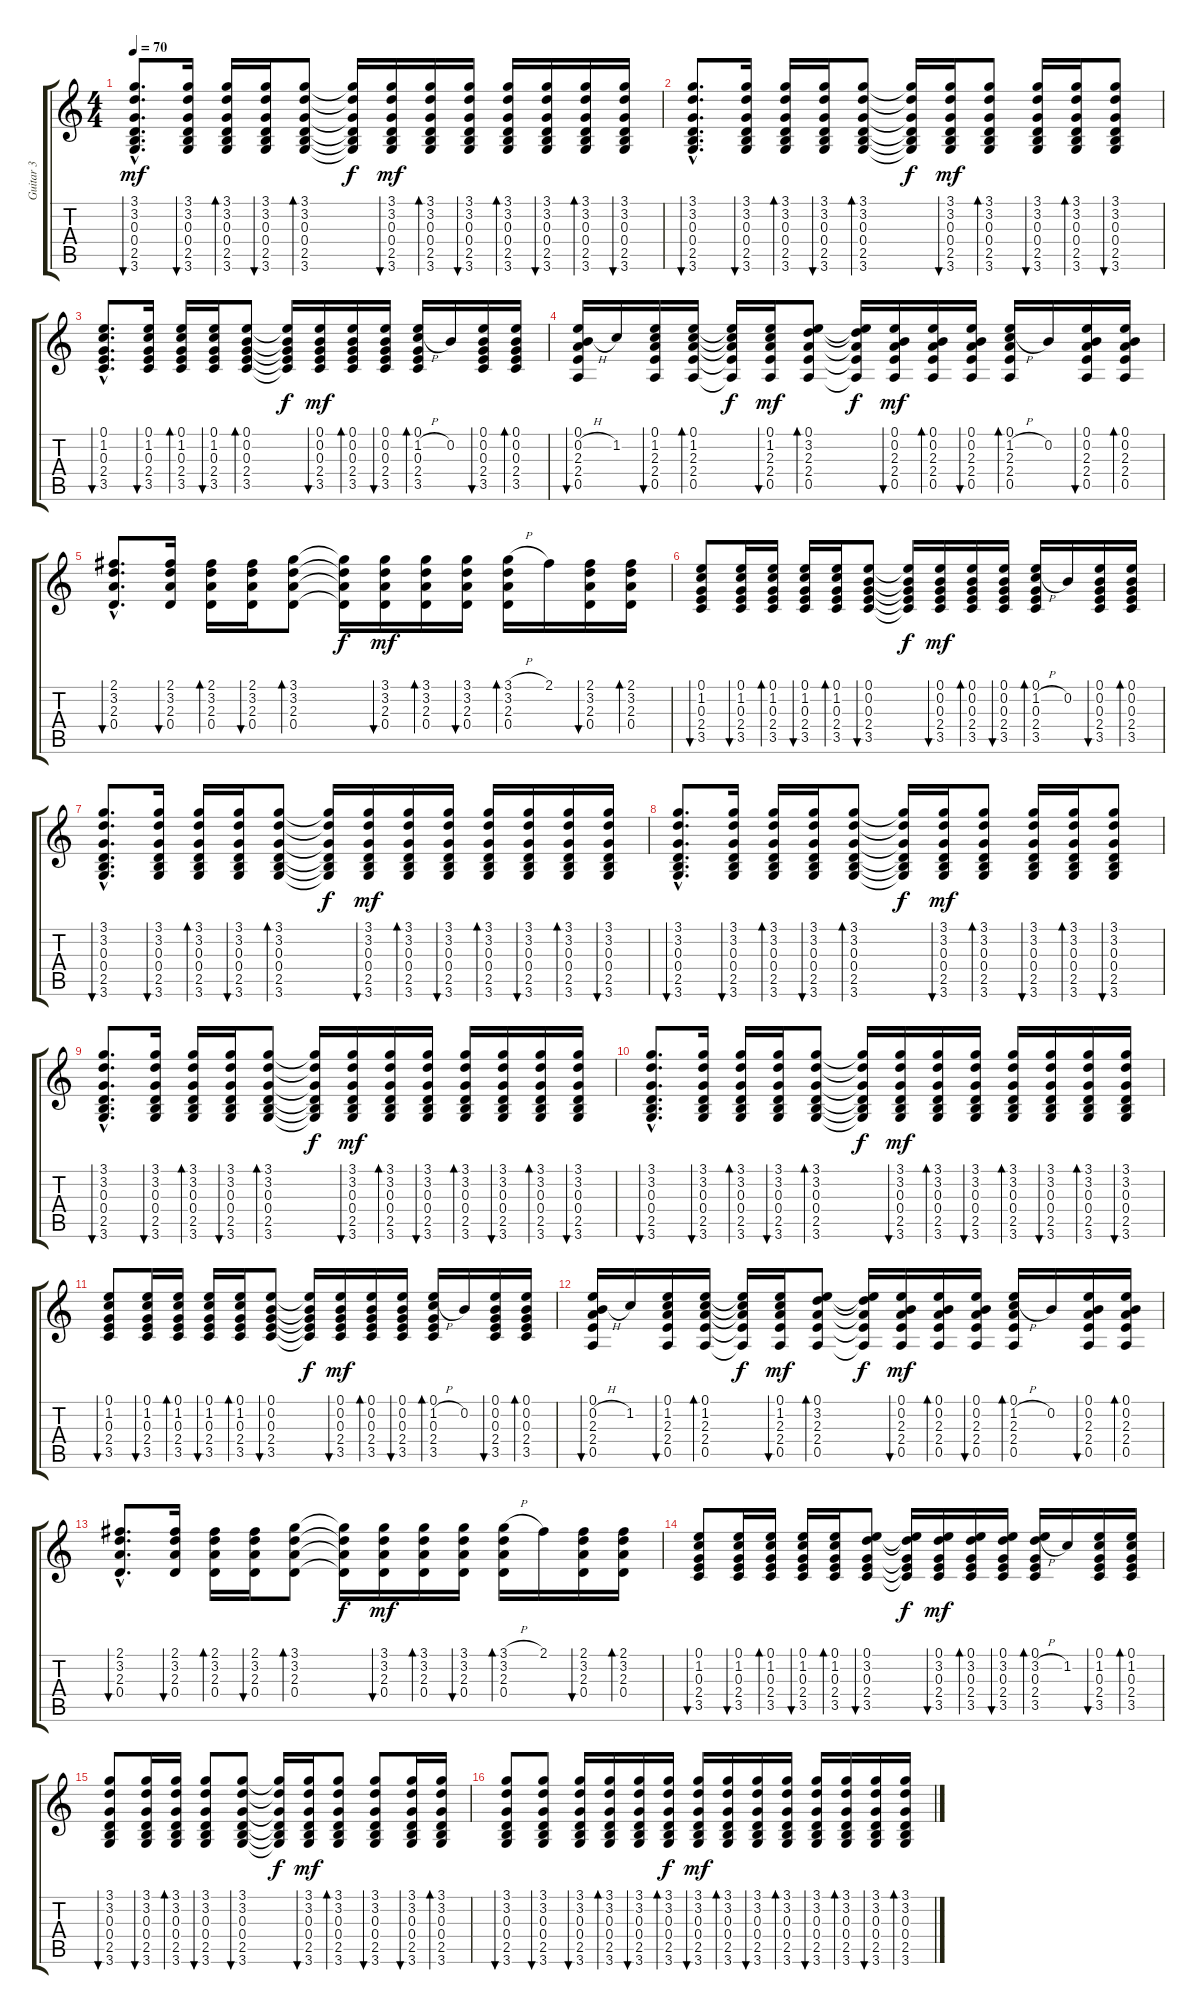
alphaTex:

\track ("Guitar 3" "Guitar 3") {instrument acousticguitarsteel}
\staff {score tabs}
\tuning (E4 B3 G3 D3 A2 E2) {hide}
\ts (4 4)
\tempo 70
\clef g2
\ks c
(3.1{hac} 3.2{hac} 0.3{hac} 0.4{hac} 2.5{hac} 3.6{hac}).8{d bu 30 dy mf} (3.1 3.2 0.3 0.4 2.5 3.6).16{bu 30} (3.1 3.2 0.3 0.4 2.5 3.6).16{bd 30} (3.1 3.2 0.3 0.4 2.5 3.6).16{bu 30} (3.1 3.2 0.3 0.4 2.5 3.6).8{bd 30} (3.1{t} 3.2{t} 0.3{t} 0.4{t} 2.5{t} 3.6{t}).16{dy f} (3.1 3.2 0.3 0.4 2.5 3.6).16{bu 30 dy mf} (3.1 3.2 0.3 0.4 2.5 3.6).16{bd 30} (3.1 3.2 0.3 0.4 2.5 3.6).16{bu 30} (3.1 3.2 0.3 0.4 2.5 3.6).16{bd 30} (3.1 3.2 0.3 0.4 2.5 3.6).16{bu 30} (3.1 3.2 0.3 0.4 2.5 3.6).16{bd 30} (3.1 3.2 0.3 0.4 2.5 3.6).16{bu 30} |
(3.1{hac} 3.2{hac} 0.3{hac} 0.4{hac} 2.5{hac} 3.6{hac}).8{d bu 30} (3.1 3.2 0.3 0.4 2.5 3.6).16{bu 30} (3.1 3.2 0.3 0.4 2.5 3.6).16{bd 30} (3.1 3.2 0.3 0.4 2.5 3.6).16{bu 30} (3.1 3.2 0.3 0.4 2.5 3.6).8{bd 30} (3.1{t} 3.2{t} 0.3{t} 0.4{t} 2.5{t} 3.6{t}).16{dy f} (3.1 3.2 0.3 0.4 2.5 3.6).16{bu 30 dy mf} (3.1 3.2 0.3 0.4 2.5 3.6).8{bd 30} (3.1 3.2 0.3 0.4 2.5 3.6).16{bu 30} (3.1 3.2 0.3 0.4 2.5 3.6).16{bd 30} (3.1 3.2 0.3 0.4 2.5 3.6).8{bu 30} |
(0.1{hac} 1.2{hac} 0.3{hac} 2.4{hac} 3.5{hac}).8{d bu 30} (0.1 1.2 0.3 2.4 3.5).16{bu 30} (0.1 1.2 0.3 2.4 3.5).16{bd 30} (0.1 1.2 0.3 2.4 3.5).16{bu 30} (0.1 0.2 0.3 2.4 3.5).8{bd 30} (0.1{t} 0.2{t} 0.3{t} 2.4{t} 3.5{t}).16{dy f} (0.1 0.2 0.3 2.4 3.5).16{bu 30 dy mf} (0.1 0.2 0.3 2.4 3.5).16{bd 30} (0.1 0.2 0.3 2.4 3.5).16{bu 30} (0.1 1.2{h} 0.3 2.4 3.5).16{bd 30} 0.2.16 (0.1 0.2 0.3 2.4 3.5).16{bu 30} (0.1 0.2 0.3 2.4 3.5).16{bd 30} |
(0.1 0.2{h} 2.3 2.4 0.5).16{bu 30} 1.2.16 (0.1 1.2 2.3 2.4 0.5).16{bu 30} (0.1 1.2 2.3 2.4 0.5).16{bd 30} (0.1{t} 1.2{t} 2.3{t} 2.4{t} 0.5{t}).16{dy f} (0.1 1.2 2.3 2.4 0.5).16{bu 30 dy mf} (0.1 3.2 2.3 2.4 0.5).8{bd 30} (0.1{t} 3.2{t} 2.3{t} 2.4{t} 0.5{t}).16{dy f} (0.1 0.2 2.3 2.4 0.5).16{bu 30 dy mf} (0.1 0.2 2.3 2.4 0.5).16{bd 30} (0.1 0.2 2.3 2.4 0.5).16{bu 30} (0.1 1.2{h} 2.3 2.4 0.5).16{bd 30} 0.2.16 (0.1 0.2 2.3 2.4 0.5).16{bu 30} (0.1 0.2 2.3 2.4 0.5).16{bd 30} |
(2.1{hac} 3.2{hac} 2.3{hac} 0.4{hac}).8{d bu 30} (2.1 3.2 2.3 0.4).16{bu 30} (2.1 3.2 2.3 0.4).16{bd 30} (2.1 3.2 2.3 0.4).16{bu 30} (3.1 3.2 2.3 0.4).8{bd 30} (3.1{t} 3.2{t} 2.3{t} 0.4{t}).16{dy f} (3.1 3.2 2.3 0.4).16{bu 30 dy mf} (3.1 3.2 2.3 0.4).16{bd 30} (3.1 3.2 2.3 0.4).16{bu 30} (3.1{h} 3.2 2.3 0.4).16{bd 30} 2.1.16 (2.1 3.2 2.3 0.4).16{bu 30} (2.1 3.2 2.3 0.4).16{bd 30} |
(0.1 1.2 0.3 2.4 3.5).8{bu 30} (0.1 1.2 0.3 2.4 3.5).16{bu 30} (0.1 1.2 0.3 2.4 3.5).16{bd 30} (0.1 1.2 0.3 2.4 3.5).16{bu 30} (0.1 1.2 0.3 2.4 3.5).16{bd 30} (0.1 0.2 0.3 2.4 3.5).8{bu 30} (0.1{t} 0.2{t} 0.3{t} 2.4{t} 3.5{t}).16{dy f} (0.1 0.2 0.3 2.4 3.5).16{bu 30 dy mf} (0.1 0.2 0.3 2.4 3.5).16{bd 30} (0.1 0.2 0.3 2.4 3.5).16{bu 30} (0.1 1.2{h} 0.3 2.4 3.5).16{bd 30} 0.2.16 (0.1 0.2 0.3 2.4 3.5).16{bu 30} (0.1 0.2 0.3 2.4 3.5).16{bd 30} |
(3.1{hac} 3.2{hac} 0.3{hac} 0.4{hac} 2.5{hac} 3.6{hac}).8{d bu 30} (3.1 3.2 0.3 0.4 2.5 3.6).16{bu 30} (3.1 3.2 0.3 0.4 2.5 3.6).16{bd 30} (3.1 3.2 0.3 0.4 2.5 3.6).16{bu 30} (3.1 3.2 0.3 0.4 2.5 3.6).8{bd 30} (3.1{t} 3.2{t} 0.3{t} 0.4{t} 2.5{t} 3.6{t}).16{dy f} (3.1 3.2 0.3 0.4 2.5 3.6).16{bu 30 dy mf} (3.1 3.2 0.3 0.4 2.5 3.6).16{bd 30} (3.1 3.2 0.3 0.4 2.5 3.6).16{bu 30} (3.1 3.2 0.3 0.4 2.5 3.6).16{bd 30} (3.1 3.2 0.3 0.4 2.5 3.6).16{bu 30} (3.1 3.2 0.3 0.4 2.5 3.6).16{bd 30} (3.1 3.2 0.3 0.4 2.5 3.6).16{bu 30} |
(3.1{hac} 3.2{hac} 0.3{hac} 0.4{hac} 2.5{hac} 3.6{hac}).8{d bu 30} (3.1 3.2 0.3 0.4 2.5 3.6).16{bu 30} (3.1 3.2 0.3 0.4 2.5 3.6).16{bd 30} (3.1 3.2 0.3 0.4 2.5 3.6).16{bu 30} (3.1 3.2 0.3 0.4 2.5 3.6).8{bd 30} (3.1{t} 3.2{t} 0.3{t} 0.4{t} 2.5{t} 3.6{t}).16{dy f} (3.1 3.2 0.3 0.4 2.5 3.6).16{bu 30 dy mf} (3.1 3.2 0.3 0.4 2.5 3.6).8{bd 30} (3.1 3.2 0.3 0.4 2.5 3.6).16{bu 30} (3.1 3.2 0.3 0.4 2.5 3.6).16{bd 30} (3.1 3.2 0.3 0.4 2.5 3.6).8{bu 30} |
(3.1{hac} 3.2{hac} 0.3{hac} 0.4{hac} 2.5{hac} 3.6{hac}).8{d bu 30} (3.1 3.2 0.3 0.4 2.5 3.6).16{bu 30} (3.1 3.2 0.3 0.4 2.5 3.6).16{bd 30} (3.1 3.2 0.3 0.4 2.5 3.6).16{bu 30} (3.1 3.2 0.3 0.4 2.5 3.6).8{bd 30} (3.1{t} 3.2{t} 0.3{t} 0.4{t} 2.5{t} 3.6{t}).16{dy f} (3.1 3.2 0.3 0.4 2.5 3.6).16{bu 30 dy mf} (3.1 3.2 0.3 0.4 2.5 3.6).16{bd 30} (3.1 3.2 0.3 0.4 2.5 3.6).16{bu 30} (3.1 3.2 0.3 0.4 2.5 3.6).16{bd 30} (3.1 3.2 0.3 0.4 2.5 3.6).16{bu 30} (3.1 3.2 0.3 0.4 2.5 3.6).16{bd 30} (3.1 3.2 0.3 0.4 2.5 3.6).16{bu 30} |
(3.1{hac} 3.2{hac} 0.3{hac} 0.4{hac} 2.5{hac} 3.6{hac}).8{d bu 30} (3.1 3.2 0.3 0.4 2.5 3.6).16{bu 30} (3.1 3.2 0.3 0.4 2.5 3.6).16{bd 30} (3.1 3.2 0.3 0.4 2.5 3.6).16{bu 30} (3.1 3.2 0.3 0.4 2.5 3.6).8{bd 30} (3.1{t} 3.2{t} 0.3{t} 0.4{t} 2.5{t} 3.6{t}).16{dy f} (3.1 3.2 0.3 0.4 2.5 3.6).16{bu 30 dy mf} (3.1 3.2 0.3 0.4 2.5 3.6).16{bd 30} (3.1 3.2 0.3 0.4 2.5 3.6).16{bu 30} (3.1 3.2 0.3 0.4 2.5 3.6).16{bd 30} (3.1 3.2 0.3 0.4 2.5 3.6).16{bu 30} (3.1 3.2 0.3 0.4 2.5 3.6).16{bd 30} (3.1 3.2 0.3 0.4 2.5 3.6).16{bu 30} |
(0.1 1.2 0.3 2.4 3.5).8{bu 30} (0.1 1.2 0.3 2.4 3.5).16{bu 30} (0.1 1.2 0.3 2.4 3.5).16{bd 30} (0.1 1.2 0.3 2.4 3.5).16{bu 30} (0.1 1.2 0.3 2.4 3.5).16{bd 30} (0.1 0.2 0.3 2.4 3.5).8{bu 30} (0.1{t} 0.2{t} 0.3{t} 2.4{t} 3.5{t}).16{dy f} (0.1 0.2 0.3 2.4 3.5).16{bu 30 dy mf} (0.1 0.2 0.3 2.4 3.5).16{bd 30} (0.1 0.2 0.3 2.4 3.5).16{bu 30} (0.1 1.2{h} 0.3 2.4 3.5).16{bd 30} 0.2.16 (0.1 0.2 0.3 2.4 3.5).16{bu 30} (0.1 0.2 0.3 2.4 3.5).16{bd 30} |
(0.1 0.2{h} 2.3 2.4 0.5).16{bu 30} 1.2.16 (0.1 1.2 2.3 2.4 0.5).16{bu 30} (0.1 1.2 2.3 2.4 0.5).16{bd 30} (0.1{t} 1.2{t} 2.3{t} 2.4{t} 0.5{t}).16{dy f} (0.1 1.2 2.3 2.4 0.5).16{bu 30 dy mf} (0.1 3.2 2.3 2.4 0.5).8{bd 30} (0.1{t} 3.2{t} 2.3{t} 2.4{t} 0.5{t}).16{dy f} (0.1 0.2 2.3 2.4 0.5).16{bu 30 dy mf} (0.1 0.2 2.3 2.4 0.5).16{bd 30} (0.1 0.2 2.3 2.4 0.5).16{bu 30} (0.1 1.2{h} 2.3 2.4 0.5).16{bd 30} 0.2.16 (0.1 0.2 2.3 2.4 0.5).16{bu 30} (0.1 0.2 2.3 2.4 0.5).16{bd 30} |
(2.1{hac} 3.2{hac} 2.3{hac} 0.4{hac}).8{d bu 30} (2.1 3.2 2.3 0.4).16{bu 30} (2.1 3.2 2.3 0.4).16{bd 30} (2.1 3.2 2.3 0.4).16{bu 30} (3.1 3.2 2.3 0.4).8{bd 30} (3.1{t} 3.2{t} 2.3{t} 0.4{t}).16{dy f} (3.1 3.2 2.3 0.4).16{bu 30 dy mf} (3.1 3.2 2.3 0.4).16{bd 30} (3.1 3.2 2.3 0.4).16{bu 30} (3.1{h} 3.2 2.3 0.4).16{bd 30} 2.1.16 (2.1 3.2 2.3 0.4).16{bu 30} (2.1 3.2 2.3 0.4).16{bd 30} |
(0.1 1.2 0.3 2.4 3.5).8{bu 30} (0.1 1.2 0.3 2.4 3.5).16{bu 30} (0.1 1.2 0.3 2.4 3.5).16{bd 30} (0.1 1.2 0.3 2.4 3.5).16{bu 30} (0.1 1.2 0.3 2.4 3.5).16{bd 30} (0.1 3.2 0.3 2.4 3.5).8{bu 30} (0.1{t} 3.2{t} 0.3{t} 2.4{t} 3.5{t}).16{dy f} (0.1 3.2 0.3 2.4 3.5).16{bu 30 dy mf} (0.1 3.2 0.3 2.4 3.5).16{bd 30} (0.1 3.2 0.3 2.4 3.5).16{bu 30} (0.1 3.2{h} 0.3 2.4 3.5).16{bd 30} 1.2.16 (0.1 1.2 0.3 2.4 3.5).16{bu 30} (0.1 1.2 0.3 2.4 3.5).16{bd 30} |
(3.1 3.2 0.3 0.4 2.5 3.6).8{bu 30} (3.1 3.2 0.3 0.4 2.5 3.6).16{bu 30} (3.1 3.2 0.3 0.4 2.5 3.6).16{bd 30} (3.1 3.2 0.3 0.4 2.5 3.6).8{bu 30} (3.1 3.2 0.3 0.4 2.5 3.6).8{bu 30} (3.1{t} 3.2{t} 0.3{t} 0.4{t} 2.5{t} 3.6{t}).16{dy f} (3.1 3.2 0.3 0.4 2.5 3.6).16{bu 30 dy mf} (3.1 3.2 0.3 0.4 2.5 3.6).8{bd 30} (3.1 3.2 0.3 0.4 2.5 3.6).8{bu 30} (3.1 3.2 0.3 0.4 2.5 3.6).16{bu 30} (3.1 3.2 0.3 0.4 2.5 3.6).16{bd 30} |
(3.1 3.2 0.3 0.4 2.5 3.6).8{bu 30} (3.1 3.2 0.3 0.4 2.5 3.6).8{bu 30} (3.1 3.2 0.3 0.4 2.5 3.6).16{bu 30} (3.1 3.2 0.3 0.4 2.5 3.6).16{bd 30} (3.1 3.2 0.3 0.4 2.5 3.6).16{bu 30} (3.1 3.2 0.3 0.4 2.5 3.6).16{bd 30 dy f} (3.1 3.2 0.3 0.4 2.5 3.6).16{bu 30 dy mf} (3.1 3.2 0.3 0.4 2.5 3.6).16{bd 30} (3.1 3.2 0.3 0.4 2.5 3.6).16{bu 30} (3.1 3.2 0.3 0.4 2.5 3.6).16{bd 30} (3.1 3.2 0.3 0.4 2.5 3.6).16{bu 30} (3.1 3.2 0.3 0.4 2.5 3.6).16{bd 30} (3.1 3.2 0.3 0.4 2.5 3.6).16{bu 30} (3.1 3.2 0.3 0.4 2.5 3.6).16{bd 30}
